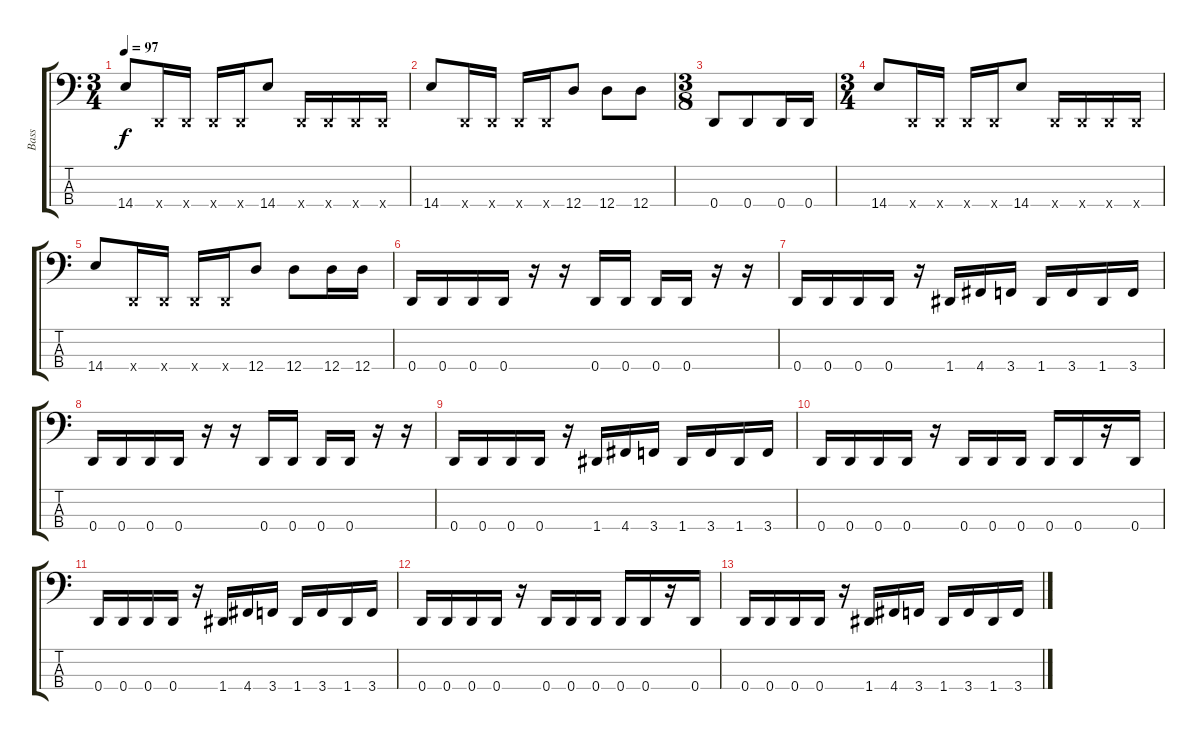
\track ("Bass" "Bass") {instrument electricbassfinger}
\staff {score tabs}
\tuning (G2 D2 A1 D1) {hide}
\ts (3 4)
\tempo 97
\clef f4
\ks c
14.4.8{dy f} 0.4{x}.16 0.4{x}.16 0.4{x}.16 0.4{x}.16 14.4.8 0.4{x}.16 0.4{x}.16 0.4{x}.16 0.4{x}.16 |
14.4.8 0.4{x}.16 0.4{x}.16 0.4{x}.16 0.4{x}.16 12.4.8 12.4.8 12.4.8 |
\ts (3 8)
0.4.8 0.4.8 0.4.16 0.4.16 |
\ts (3 4)
14.4.8 0.4{x}.16 0.4{x}.16 0.4{x}.16 0.4{x}.16 14.4.8 0.4{x}.16 0.4{x}.16 0.4{x}.16 0.4{x}.16 |
14.4.8 0.4{x}.16 0.4{x}.16 0.4{x}.16 0.4{x}.16 12.4.8 12.4.8 12.4.16 12.4.16 |
0.4.16 0.4.16 0.4.16 0.4.16 r.16 r.16 0.4.16 0.4.16 0.4.16 0.4.16 r.16 r.16 |
0.4.16 0.4.16 0.4.16 0.4.16 r.16 1.4.16 4.4.16 3.4.16 1.4.16 3.4.16 1.4.16 3.4.16 |
0.4.16 0.4.16 0.4.16 0.4.16 r.16 r.16 0.4.16 0.4.16 0.4.16 0.4.16 r.16 r.16 |
0.4.16 0.4.16 0.4.16 0.4.16 r.16 1.4.16 4.4.16 3.4.16 1.4.16 3.4.16 1.4.16 3.4.16 |
0.4.16 0.4.16 0.4.16 0.4.16 r.16 0.4.16 0.4.16 0.4.16 0.4.16 0.4.16 r.16 0.4.16 |
0.4.16 0.4.16 0.4.16 0.4.16 r.16 1.4.16 4.4.16 3.4.16 1.4.16 3.4.16 1.4.16 3.4.16 |
0.4.16 0.4.16 0.4.16 0.4.16 r.16 0.4.16 0.4.16 0.4.16 0.4.16 0.4.16 r.16 0.4.16 |
0.4.16 0.4.16 0.4.16 0.4.16 r.16 1.4.16 4.4.16 3.4.16 1.4.16 3.4.16 1.4.16 3.4.16
